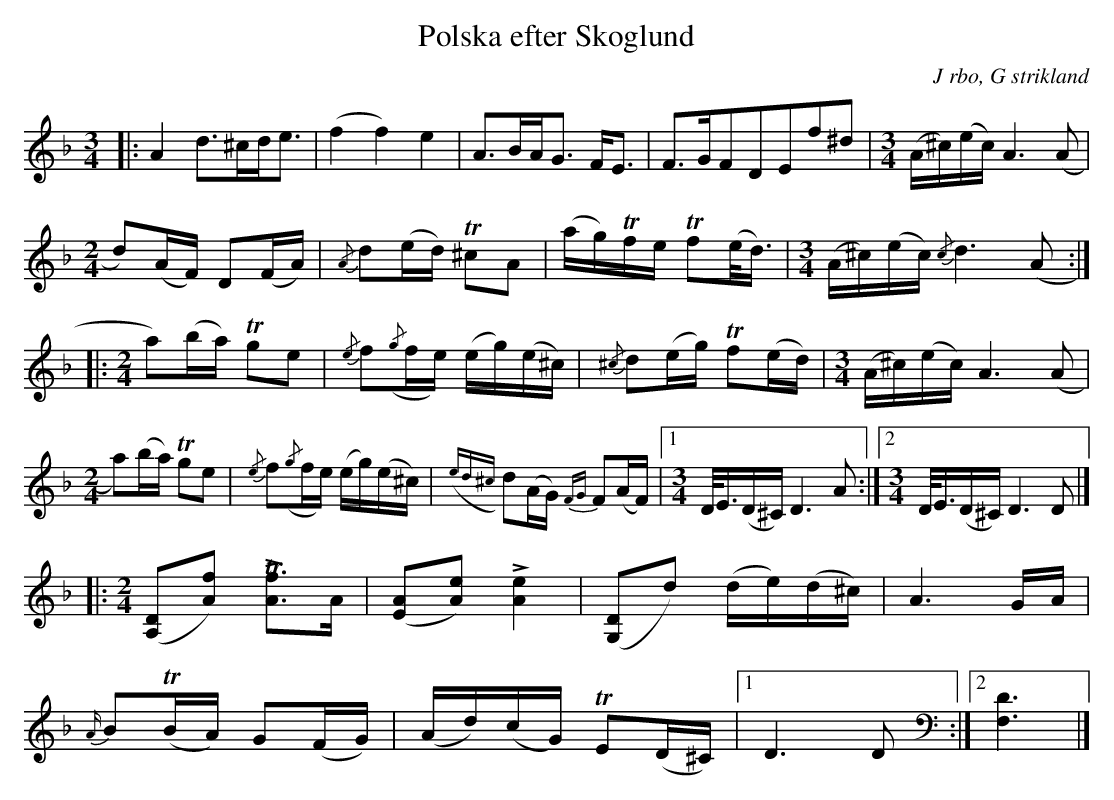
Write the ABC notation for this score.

X:1
T: Polska efter Skoglund
O: J rbo, G strikland
M: 3/4
L: 1/16
K: Dm
|:A4d2>^c2d2<e2 |(f4f4) e4| A2>B2A2<G2 F2<E2|F2>G2F2D2E2f2^d2|[M:3/4] (A^c)(ec) A6 (A2 |
[M:2/4] d2)(AF) D2(FA) |{/A}d2(ed)  T^c2A2 |(ag)Tfe  Tf2(e<d) |[M:3/4] (A^c)(ec) {/c}d4>(A4:|
|:[M:2/4]a2)(ba) Tg2e2 | {/e}f2({/g}fe) (eg)(e^c) | {/^c}d2(eg) Tf2(ed) |[M:3/4] (A^c)(ec) A6 (A2|
[M:2/4] a2)(ba)  Tg2e2| {/e}f2({/g}fe) (eg)(e^c)| ({ed^c}d2)(AG)  {FG}F2(AF)|[1 [M:3/4] D<E(D^C)  D4>A4:|[2[M:3/4] D<E(D^C)  D4>D4|]
|:[M:2/4]([A,2D2][A2f2]) L[A2Tf2]>A2 | ([E2A2][A2e2]) L[A4e4] | ([G,2D2]d2) (de)(d^c) | A6GA |
{A/}B2T(BA) G2(FG) | (Ad)(cG) TE2(D^C) |[1 D4>D4 :|[2 [F,6D6] |]
